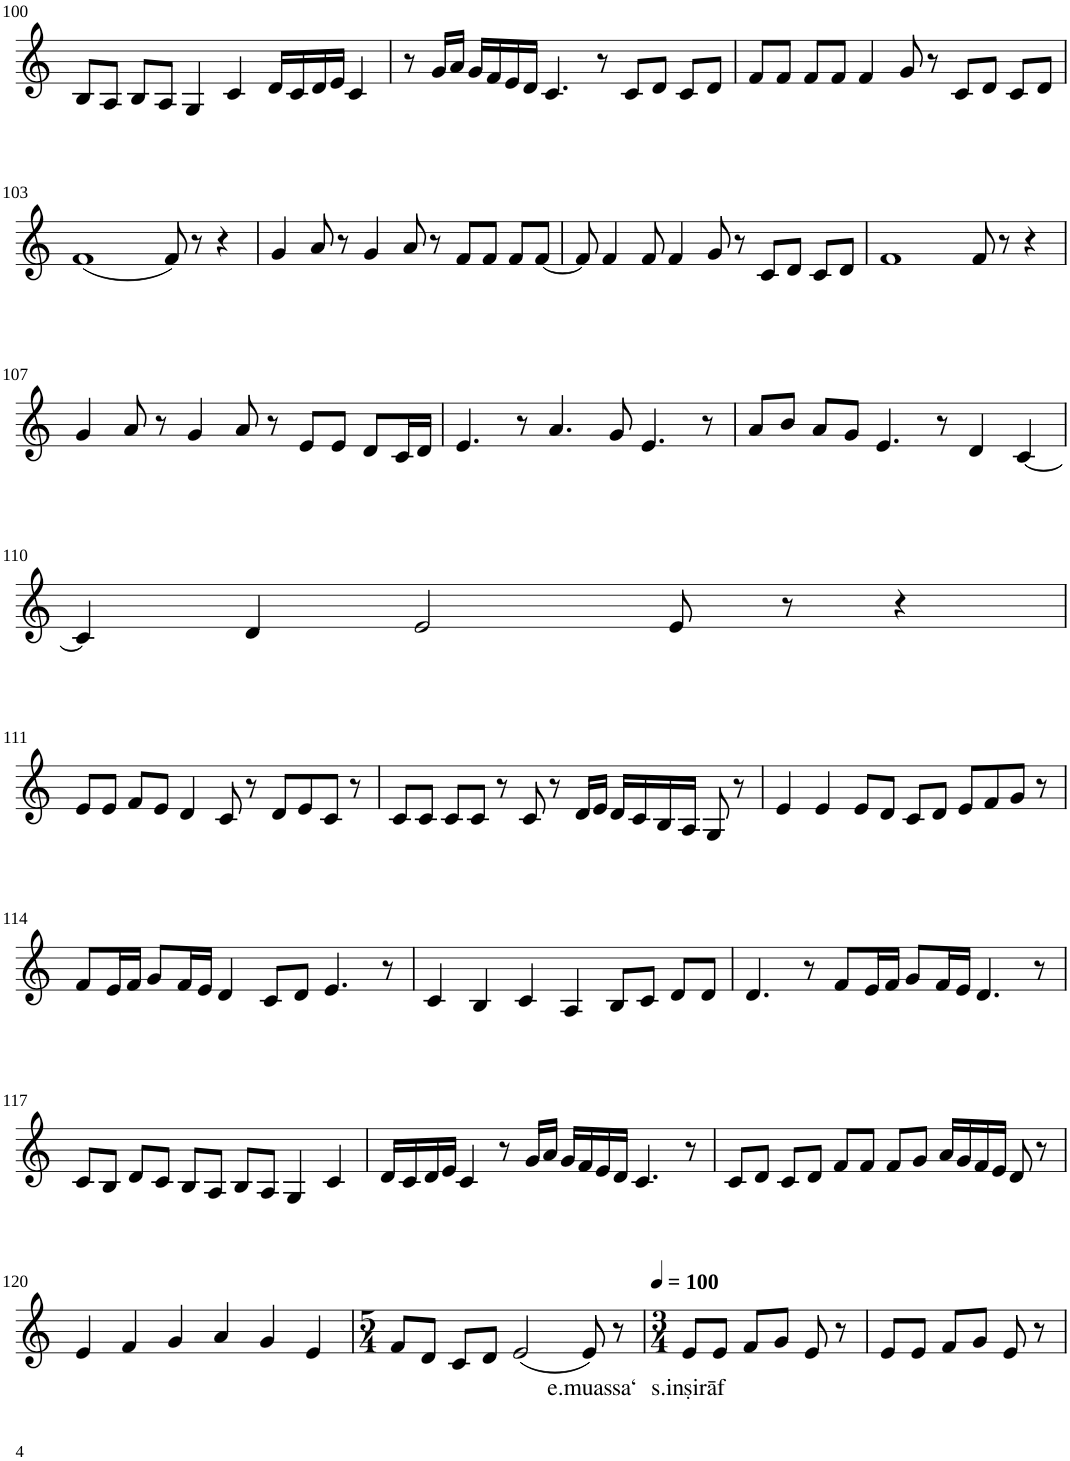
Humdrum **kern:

**kern	**text
*part1	*part1
*staff1	*staff1
*I"Violin	*
!!LO:PB:g=z
*clefG2	*
*k[]	*
*M6/4	*
=100	=100
8B/L	.
8A/J	.
8B/L	.
8A/J	.
4G/	.
4c/	.
16d/LL	.
16c/	.
16d/	.
16e/JJ	.
4c/	.
=101	=101
8r	.
16g/LL	.
16a/JJ	.
16g/LL	.
16f/	.
16e/	.
16d/JJ	.
4.c/	.
8r	.
8c/L	.
8d/J	.
8c/L	.
8d/J	.
=102	=102
8f/L	.
8f/J	.
8f/L	.
8f/J	.
4f/	.
8g/	.
8r	.
8c/L	.
8d/J	.
8c/L	.
8d/J	.
!!LO:LB:g=z
=103	=103
(1f	.
8f/)	.
8r	.
4r	.
=104	=104
4g/	.
8a/	.
8r	.
4g/	.
8a/	.
8r	.
8f/L	.
8f/J	.
8f/L	.
[8f/J	.
=105	=105
8f/]	.
4f/	.
8f/	.
4f/	.
8g/	.
8r	.
8c/L	.
8d/J	.
8c/L	.
8d/J	.
=106	=106
1f	.
8f/	.
8r	.
4r	.
!!LO:LB:g=z
=107	=107
4g/	.
8a/	.
8r	.
4g/	.
8a/	.
8r	.
8e/L	.
8e/J	.
8d/L	.
16c/L	.
16d/JJ	.
=108	=108
4.e/	.
8r	.
4.a/	.
8g/	.
4.e/	.
8r	.
=109	=109
8a/L	.
8b/J	.
8a/L	.
8g/J	.
4.e/	.
8r	.
4d/	.
[4c/	.
!!LO:LB:g=z
=110	=110
4c/]	.
4d/	.
2e/	.
8e/	.
8r	.
4r	.
!!LO:LB:g=z
=111	=111
8e/L	.
8e/J	.
8f/L	.
8e/J	.
4d/	.
8c/	.
8r	.
8d/L	.
8e/	.
8c/J	.
8r	.
=112	=112
8c/L	.
8c/J	.
8c/L	.
8c/J	.
8r	.
8c/	.
8r	.
16d/LL	.
16e/JJ	.
16d/LL	.
16c/	.
16B/	.
16A/JJ	.
8G/	.
8r	.
=113	=113
4e/	.
4e/	.
8e/L	.
8d/J	.
8c/L	.
8d/J	.
8e/L	.
8f/	.
8g/J	.
8r	.
!!LO:LB:g=z
=114	=114
8f/L	.
16e/L	.
16f/JJ	.
8g/L	.
16f/L	.
16e/JJ	.
4d/	.
8c/L	.
8d/J	.
4.e/	.
8r	.
=115	=115
4c/	.
4B/	.
4c/	.
4A/	.
8B/L	.
8c/J	.
8d/L	.
8d/J	.
=116	=116
4.d/	.
8r	.
8f/L	.
16e/L	.
16f/JJ	.
8g/L	.
16f/L	.
16e/JJ	.
4.d/	.
8r	.
!!LO:LB:g=z
=117	=117
8c/L	.
8B/J	.
8d/L	.
8c/J	.
8B/L	.
8A/J	.
8B/L	.
8A/J	.
4G/	.
4c/	.
=118	=118
16d/LL	.
16c/	.
16d/	.
16e/JJ	.
4c/	.
8r	.
16g/LL	.
16a/JJ	.
16g/LL	.
16f/	.
16e/	.
16d/JJ	.
4.c/	.
8r	.
=119	=119
8c/L	.
8d/J	.
8c/L	.
8d/J	.
8f/L	.
8f/J	.
8f/L	.
8g/J	.
16a/LL	.
16g/	.
16f/	.
16e/JJ	.
8d/	.
8r	.
!!LO:LB:g=z
=120	=120
4e/	.
4f/	.
4g/	.
4a/	.
4g/	.
4e/	.
=121	=121
*M5/4	*
8f/L	.
8d/J	.
8c/L	.
8d/J	.
(2e/	.
!	!LO:LY:b
8e/)	e.muassa‘
8r	.
=122	=122
*M3/4	*
*MM100	*
!	!LO:LY:b
8e/L	s.inṣirāf
8e/J	.
8f/L	.
8g/J	.
8e/	.
8r	.
=123	=123
8e/L	.
8e/J	.
8f/L	.
8g/J	.
8e/	.
8r	.
=	=
*-	*-
